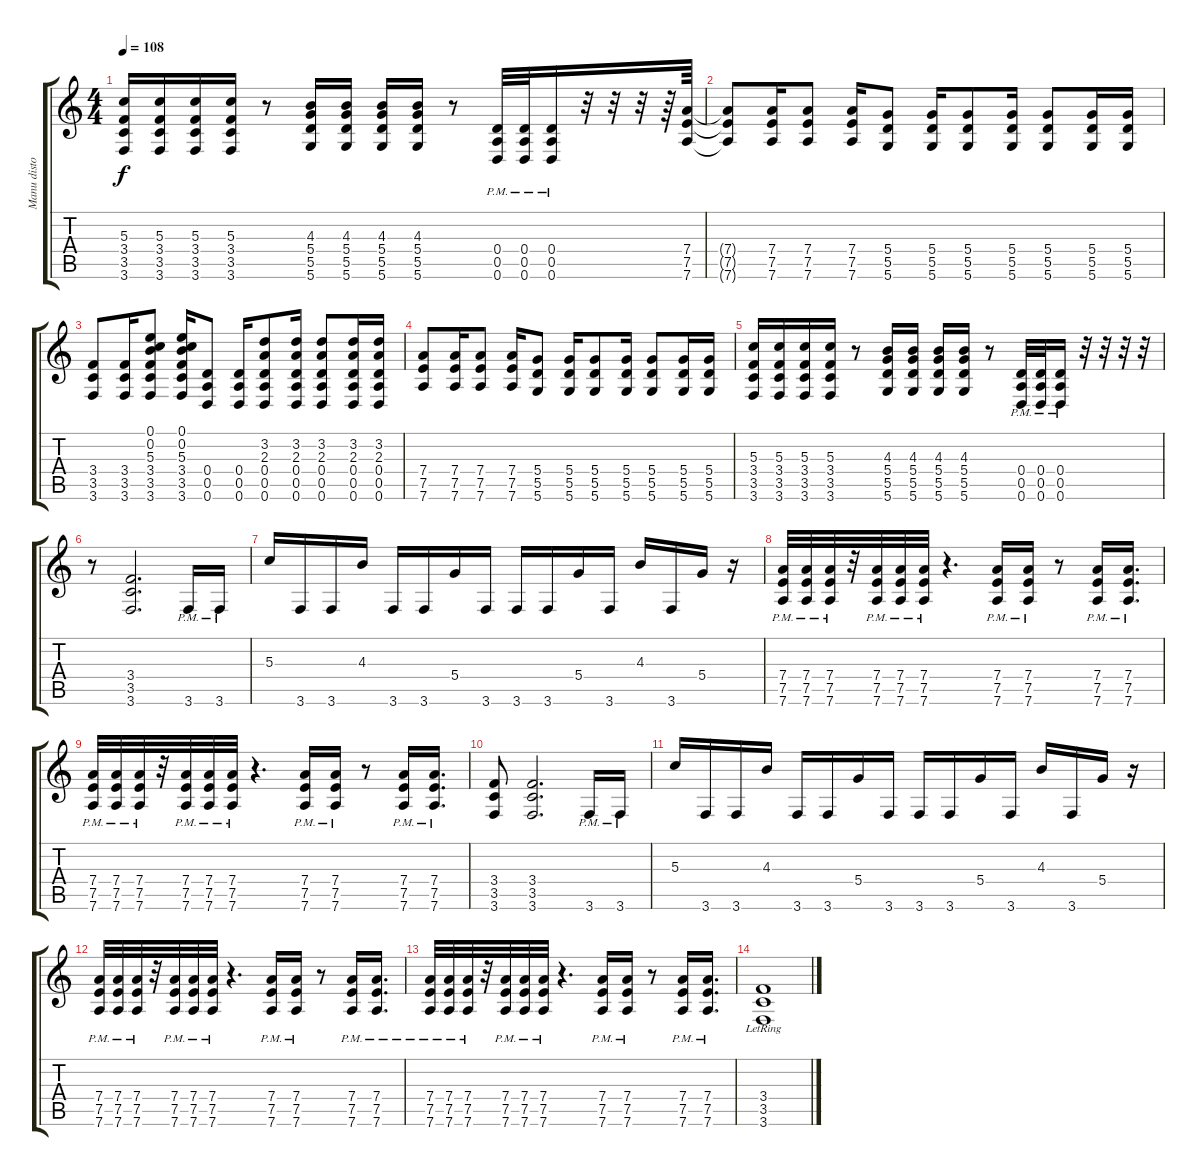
\track ("Manu distortion" "Manu disto") {instrument distortionguitar}
\staff {score tabs}
\tuning (E4 B3 G3 D3 A2 D2) {hide}
\ts (4 4)
\tempo 108
\clef g2
\ks c
(5.3 3.4 3.5 3.6).16{dy f} (5.3 3.4 3.5 3.6).16 (5.3 3.4 3.5 3.6).16 (5.3 3.4 3.5 3.6).16 r.8 (4.3 5.4 5.5 5.6).16 (4.3 5.4 5.5 5.6).16 (4.3 5.4 5.5 5.6).16 (4.3 5.4 5.5 5.6).16 r.8 (0.4{pm} 0.5{pm} 0.6{pm}).32 (0.4{pm} 0.5{pm} 0.6{pm}).32 (0.4{pm} 0.5{pm} 0.6{pm}).16 r.32 r.32 r.32 r.64 (7.4 7.5 7.6).64 |
(7.4{t} 7.5{t} 7.6{t}).8 (7.4 7.5 7.6).16 (7.4 7.5 7.6).8 (7.4 7.5 7.6).16 (5.4 5.5 5.6).8 (5.4 5.5 5.6).16 (5.4 5.5 5.6).8 (5.4 5.5 5.6).16 (5.4 5.5 5.6).8 (5.4 5.5 5.6).16 (5.4 5.5 5.6).16 |
(3.4 3.5 3.6).8 (3.4 3.5 3.6).16 (0.1 0.2 5.3 3.4 3.5 3.6).8 (0.1 0.2 5.3 3.4 3.5 3.6).16 (0.4 0.5 0.6).8 (0.4 0.5 0.6).16 (3.2 2.3 0.4 0.5 0.6).8 (3.2 2.3 0.4 0.5 0.6).16 (3.2 2.3 0.4 0.5 0.6).8 (3.2 2.3 0.4 0.5 0.6).16 (3.2 2.3 0.4 0.5 0.6).16 |
(7.4 7.5 7.6).8 (7.4 7.5 7.6).16 (7.4 7.5 7.6).8 (7.4 7.5 7.6).16 (5.4 5.5 5.6).8 (5.4 5.5 5.6).16 (5.4 5.5 5.6).8 (5.4 5.5 5.6).16 (5.4 5.5 5.6).8 (5.4 5.5 5.6).16 (5.4 5.5 5.6).16 |
(5.3 3.4 3.5 3.6).16 (5.3 3.4 3.5 3.6).16 (5.3 3.4 3.5 3.6).16 (5.3 3.4 3.5 3.6).16 r.8 (4.3 5.4 5.5 5.6).16 (4.3 5.4 5.5 5.6).16 (4.3 5.4 5.5 5.6).16 (4.3 5.4 5.5 5.6).16 r.8 (0.4{pm} 0.5{pm} 0.6{pm}).32 (0.4{pm} 0.5{pm} 0.6{pm}).32 (0.4{pm} 0.5{pm} 0.6{pm}).16 r.32 r.32 r.32 r.32 |
r.8 (3.4 3.5 3.6).2{d} 3.6{pm}.16 3.6{pm}.16 |
5.3.16 3.6.16 3.6.16 4.3.16 3.6.16 3.6.16 5.4.16 3.6.16 3.6.16 3.6.16 5.4.16 3.6.16 4.3.16 3.6.16 5.4.16 r.16 |
(7.4{pm} 7.5{pm} 7.6{pm}).32 (7.4{pm} 7.5{pm} 7.6{pm}).32 (7.4{pm} 7.5{pm} 7.6{pm}).32 r.32 (7.4{pm} 7.5{pm} 7.6{pm}).32 (7.4{pm} 7.5{pm} 7.6{pm}).32 (7.4{pm} 7.5{pm} 7.6{pm}).32 r.4{d} (7.4 7.5 7.6{pm}).16 (7.4 7.5 7.6{pm}).16 r.8 (7.4 7.5 7.6{pm}).16 (7.4 7.5 7.6{pm}).16{d} |
(7.4{pm} 7.5{pm} 7.6{pm}).32 (7.4{pm} 7.5{pm} 7.6{pm}).32 (7.4{pm} 7.5{pm} 7.6{pm}).32 r.32 (7.4{pm} 7.5{pm} 7.6{pm}).32 (7.4{pm} 7.5{pm} 7.6{pm}).32 (7.4{pm} 7.5{pm} 7.6{pm}).32 r.4{d} (7.4 7.5 7.6{pm}).16 (7.4 7.5 7.6{pm}).16 r.8 (7.4 7.5 7.6{pm}).16 (7.4 7.5 7.6{pm}).16{d} |
(3.4 3.5 3.6).8 (3.4 3.5 3.6).2{d} 3.6{pm}.16 3.6{pm}.16 |
5.3.16 3.6.16 3.6.16 4.3.16 3.6.16 3.6.16 5.4.16 3.6.16 3.6.16 3.6.16 5.4.16 3.6.16 4.3.16 3.6.16 5.4.16 r.16 |
(7.4{pm} 7.5{pm} 7.6{pm}).32 (7.4{pm} 7.5{pm} 7.6{pm}).32 (7.4{pm} 7.5{pm} 7.6{pm}).32 r.32 (7.4{pm} 7.5{pm} 7.6{pm}).32 (7.4{pm} 7.5{pm} 7.6{pm}).32 (7.4{pm} 7.5{pm} 7.6{pm}).32 r.4{d} (7.4 7.5 7.6{pm}).16 (7.4 7.5 7.6{pm}).16 r.8 (7.4 7.5 7.6{pm}).16 (7.4 7.5 7.6{pm}).16{d} |
(7.4{pm} 7.5{pm} 7.6{pm}).32 (7.4{pm} 7.5{pm} 7.6{pm}).32 (7.4{pm} 7.5{pm} 7.6{pm}).32 r.32 (7.4{pm} 7.5{pm} 7.6{pm}).32 (7.4{pm} 7.5{pm} 7.6{pm}).32 (7.4{pm} 7.5{pm} 7.6{pm}).32 r.4{d} (7.4 7.5 7.6{pm}).16 (7.4 7.5 7.6{pm}).16 r.8 (7.4 7.5 7.6{pm}).16 (7.4 7.5 7.6{pm}).16{d} |
(3.4{lr} 3.5{lr} 3.6{lr}).1
